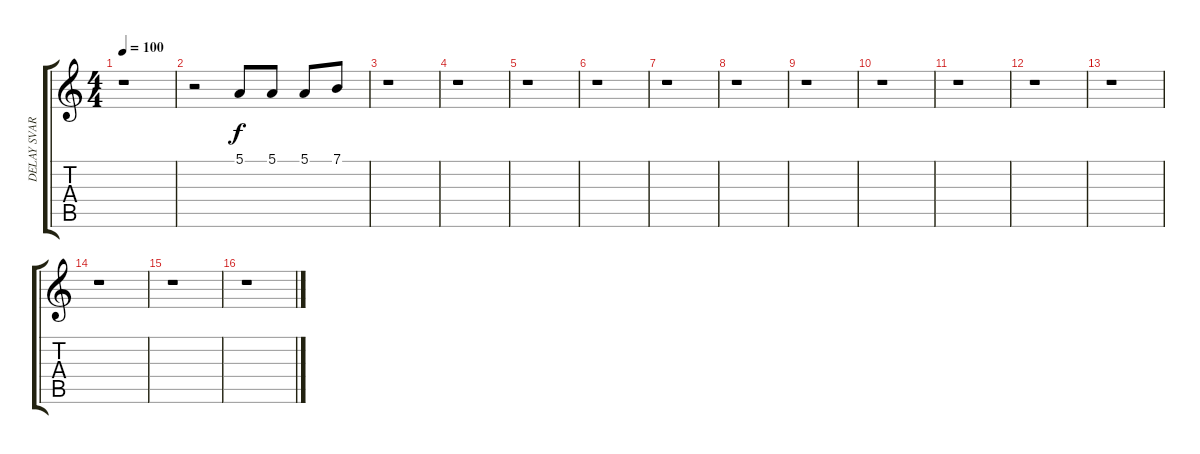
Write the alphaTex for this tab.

\track ("DELAY SVAR 1" "DELAY SVAR") {instrument altosax}
\staff {score tabs}
\tuning (E4 B3 G3 D3 A2 E2) {hide}
\ts (4 4)
\tempo 100
\clef g2
\ks c
r.1{dy f} |
r.2 5.1.8 5.1.8 5.1.8 7.1.8 |
r.1 |
r.1 |
r.1 |
r.1 |
r.1 |
r.1 |
r.1 |
r.1 |
r.1 |
r.1 |
r.1 |
r.1 |
r.1 |
r.1
